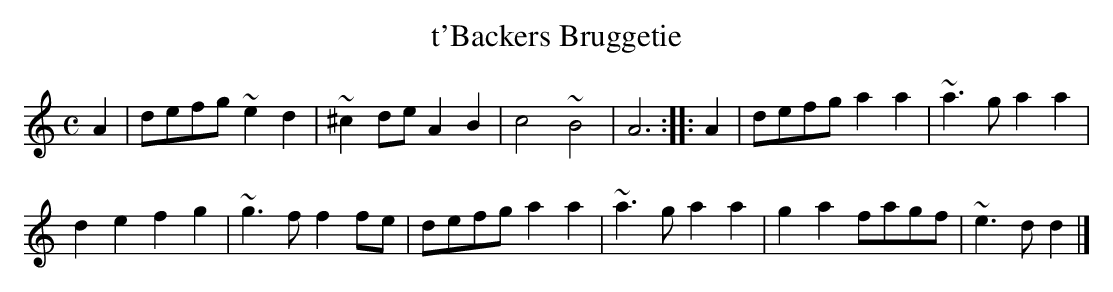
X:1
T:t'Backers Bruggetie
M:C
K:Ddor
A2|defg~e2d2|~^c2deA2B2|c4~B4|A6:||:A2|defga2a2|~a3ga2a2|
d2e2f2g2|~g3ff2fe|defga2a2|~a3ga2a2|g2a2fagf|~e3dd2|]
